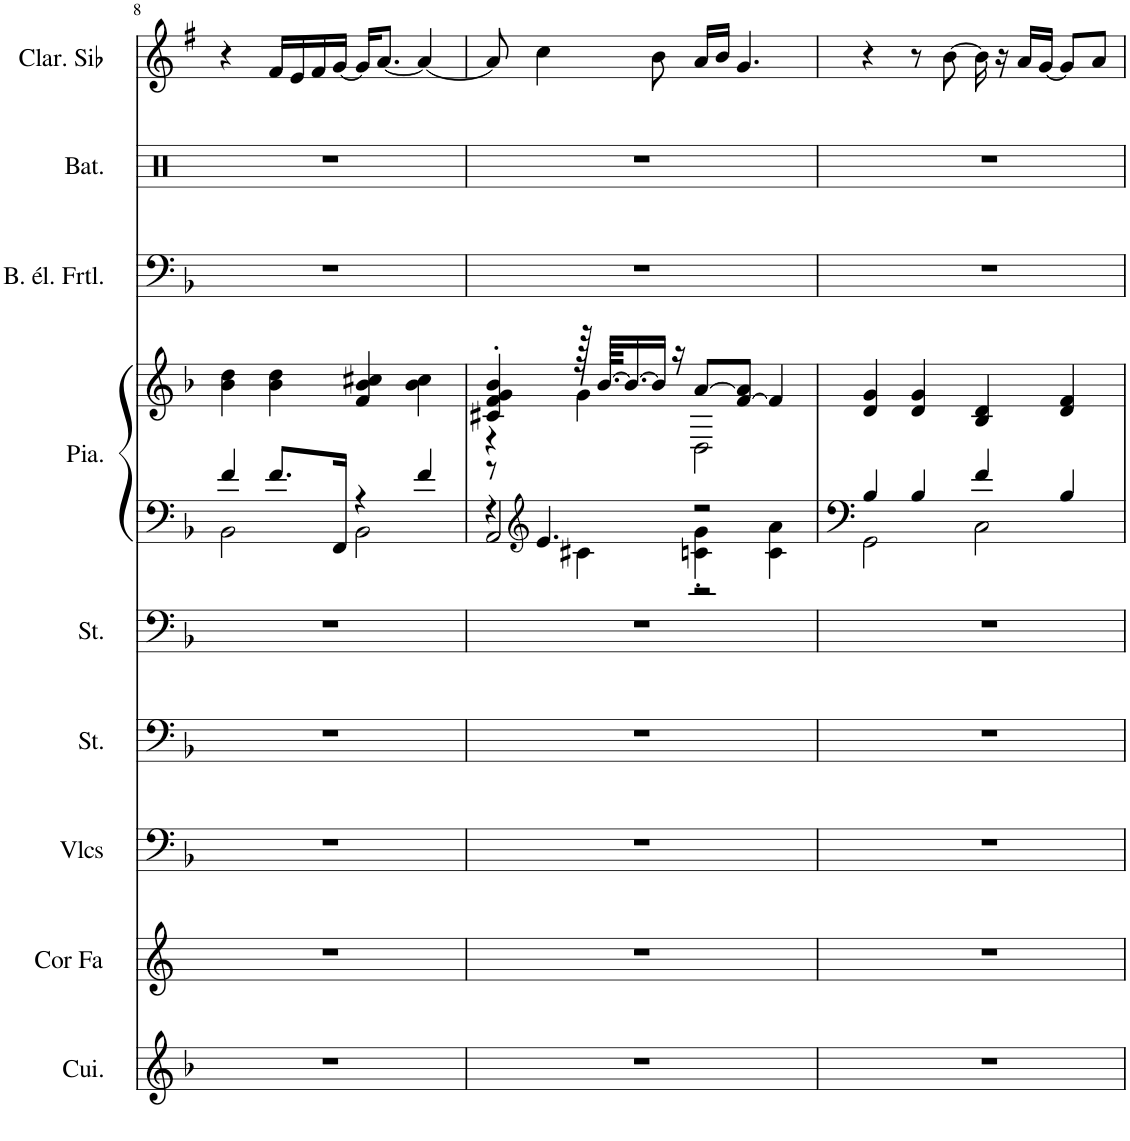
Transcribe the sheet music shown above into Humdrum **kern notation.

**kern	**kern	**kern	**kern	**kern	**kern	**kern	**kern	**kern	**kern
*part9	*part8	*part7	*part6	*part5	*part4	*part4	*part3	*part2	*part1
*staff10	*staff9	*staff8	*staff7	*staff6	*staff5	*staff4	*staff3	*staff2	*staff1
*I"Cuivres	*I"Cor en Fa	*I"Violoncelles	*I"Cordes	*I"Cordes, Strings 1	*I"Piano	*	*I"Basse électrique fretless	*I"Batterie	*I"Clarinette en Sib
*I'Cui.	*I'Cor Fa	*I'Vlcs	*	*I'St.	*I'Pia.	*	*I'B. él. Frtl.	*I'Bat.	*I'Clar. Sib
!!LO:PB:g=z
*clefG2	*clefG2	*clefF4	*clefF4	*clefF4	*clefF4	*clefG2	*clefF4	*clefX	*clefG2
*	*Trd4c7	*	*	*	*	*	*Trd7c12	*	*Trd1c2
*k[b-]	*k[]	*k[b-]	*k[b-]	*k[b-]	*k[b-]	*k[b-]	*k[b-]	*k[]	*k[f#]
*M4/4	*M4/4	*M4/4	*M4/4	*M4/4	*M4/4	*M4/4	*M4/4	*M4/4	*M4/4
=8	=8	=8	=8	=8	=8	=8	=8	=8	=8
*	*	*	*	*	*^	*	*	*	*
1r	1r	1r	1r	1r	4f/	2BB-\	4b-\ 4dd\	1r	1r	4r
.	.	.	.	.	8.f/L	.	4b-\ 4dd\	.	.	16f#/LL
.	.	.	.	.	.	.	.	.	.	16e/
.	.	.	.	.	.	.	.	.	.	16f#/
.	.	.	.	.	16FF/Jk	.	.	.	.	[16g/JJ
.	.	.	.	.	4r	2BB-\	4f/ 4b-/ 4cc#X/	.	.	16g/KL]
.	.	.	.	.	.	.	.	.	.	[8.a/J
.	.	.	.	.	4f/	.	4b-\ 4cc#\	.	.	4a/_
=9	=9	=9	=9	=9	=9	=9	=9	=9	=9	=9
*	*	*	*	*	*	*^	*^	*	*	*
1r	1r	1r	1r	1r	8r	4r	2AA/	4c#X/' 4f/' 4g/' 4b-/'	4r	1r	1r	8a/]
*	*	*	*	*	*clefG2	*	*	*	*	*	*	*
.	.	.	.	.	4.e/	.	.	.	.	.	.	4cc\
.	.	.	.	.	.	4c#X\	.	128r	4g\	.	.	.
.	.	.	.	.	.	.	.	[64.b-/KKLL	.	.	.	.
.	.	.	.	.	.	.	.	16.b-/_	.	.	.	.
.	.	.	.	.	.	.	.	16b-/JJ]	.	.	.	8b\
.	.	.	.	.	.	.	.	16r	.	.	.	.
.	.	.	.	.	2r	4cn\' 4g\'	2r	[8a/L	2D\	.	.	16a/LL
.	.	.	.	.	.	.	.	.	.	.	.	16b/JJ
.	.	.	.	.	.	.	.	[8f/ 8a/]J	.	.	.	4.g/
.	.	.	.	.	.	4c\ 4a\	.	4f/]	.	.	.	.
*	*	*	*	*	*	*v	*v	*	*	*	*	*
*	*	*	*	*	*	*	*v	*v	*	*	*
=10	=10	=10	=10	=10	=10	=10	=10	=10	=10	=10
1r	1r	1r	1r	1r	4B-/	2GG\	4d/ 4g/	1r	1r	4r
.	.	.	.	.	4B-/	.	4d/ 4g/	.	.	8r
.	.	.	.	.	.	.	.	.	.	[8b\
.	.	.	.	.	4f/	2C\	4B-/ 4d/	.	.	16b\]
.	.	.	.	.	.	.	.	.	.	16r
.	.	.	.	.	.	.	.	.	.	16a/LL
.	.	.	.	.	.	.	.	.	.	[16g/JJ
.	.	.	.	.	4B-/	.	4d/ 4f/	.	.	8g/L]
.	.	.	.	.	.	.	.	.	.	8a/J
*	*	*	*	*	*v	*v	*	*	*	*
=	=	=	=	=	=	=	=	=	=
*-	*-	*-	*-	*-	*-	*-	*-	*-	*-
